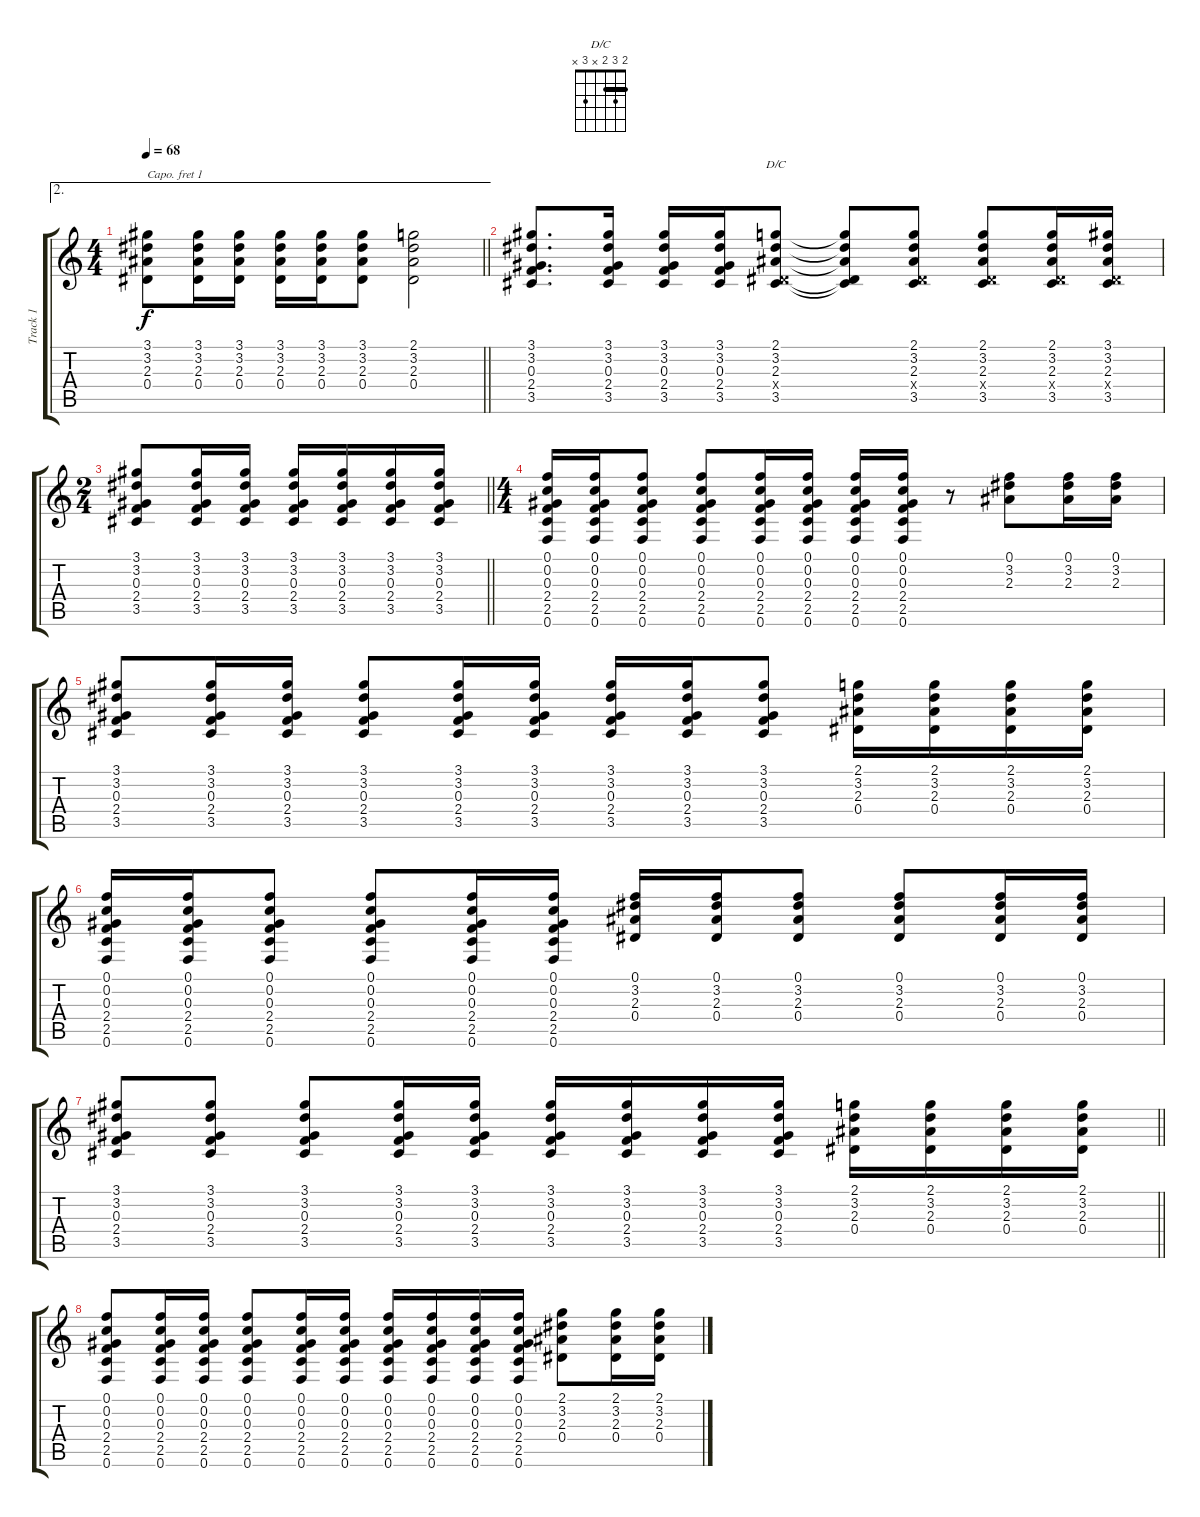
\track ("Track 1" "Track 1") {instrument acousticguitarsteel}
\staff {score tabs}
\capo 1
\tuning (E4 B3 G3 D3 A2 E2) {hide}
\chord ("D/C" 2 3 2 x 3 x) {barre 2}
\ae 2
\ts (4 4)
\tempo 68
\clef g2
\barLineRight lightlight
\ks c
(3.1 3.2 2.3 0.4).8{dy f} (3.1 3.2 2.3 0.4).16 (3.1 3.2 2.3 0.4).16 (3.1 3.2 2.3 0.4).16 (3.1 3.2 2.3 0.4).16 (3.1 3.2 2.3 0.4).8 (2.1 3.2 2.3 0.4).2 |
(3.1 3.2 0.3 2.4 3.5).8{d} (3.1 3.2 0.3 2.4 3.5).16 (3.1 3.2 0.3 2.4 3.5).16 (3.1 3.2 0.3 2.4 3.5).16 (2.1 3.2 2.3 0.4{x} 3.5).8{ch "D/C"} (2.1{t} 3.2{t} 2.3{t} 0.4{t} 3.5{t}).8 (2.1 3.2 2.3 0.4{x} 3.5).8 (2.1 3.2 2.3 0.4{x} 3.5).8 (2.1 3.2 2.3 0.4{x} 3.5).16 (3.1 3.2 2.3 0.4{x} 3.5).16 |
\ts (2 4)
\barLineRight lightlight
(3.1 3.2 0.3 2.4 3.5).8 (3.1 3.2 0.3 2.4 3.5).16 (3.1 3.2 0.3 2.4 3.5).16 (3.1 3.2 0.3 2.4 3.5).16 (3.1 3.2 0.3 2.4 3.5).16 (3.1 3.2 0.3 2.4 3.5).16 (3.1 3.2 0.3 2.4 3.5).16 |
\ts (4 4)
(0.1 0.2 0.3 2.4 2.5 0.6).16 (0.1 0.2 0.3 2.4 2.5 0.6).16 (0.1 0.2 0.3 2.4 2.5 0.6).8 (0.1 0.2 0.3 2.4 2.5 0.6).8 (0.1 0.2 0.3 2.4 2.5 0.6).16 (0.1 0.2 0.3 2.4 2.5 0.6).16 (0.1 0.2 0.3 2.4 2.5 0.6).16 (0.1 0.2 0.3 2.4 2.5 0.6).16 r.8 (0.1 3.2 2.3).8 (0.1 3.2 2.3).16 (0.1 3.2 2.3).16 |
(3.1 3.2 0.3 2.4 3.5).8 (3.1 3.2 0.3 2.4 3.5).16 (3.1 3.2 0.3 2.4 3.5).16 (3.1 3.2 0.3 2.4 3.5).8 (3.1 3.2 0.3 2.4 3.5).16 (3.1 3.2 0.3 2.4 3.5).16 (3.1 3.2 0.3 2.4 3.5).16 (3.1 3.2 0.3 2.4 3.5).16 (3.1 3.2 0.3 2.4 3.5).8 (2.1 3.2 2.3 0.4).16 (2.1 3.2 2.3 0.4).16 (2.1 3.2 2.3 0.4).16 (2.1 3.2 2.3 0.4).16 |
(0.1 0.2 0.3 2.4 2.5 0.6).16 (0.1 0.2 0.3 2.4 2.5 0.6).16 (0.1 0.2 0.3 2.4 2.5 0.6).8 (0.1 0.2 0.3 2.4 2.5 0.6).8 (0.1 0.2 0.3 2.4 2.5 0.6).16 (0.1 0.2 0.3 2.4 2.5 0.6).16 (0.1 3.2 2.3 0.4).16 (0.1 3.2 2.3 0.4).16 (0.1 3.2 2.3 0.4).8 (0.1 3.2 2.3 0.4).8 (0.1 3.2 2.3 0.4).16 (0.1 3.2 2.3 0.4).16 |
\barLineRight lightlight
(3.1 3.2 0.3 2.4 3.5).8 (3.1 3.2 0.3 2.4 3.5).8 (3.1 3.2 0.3 2.4 3.5).8 (3.1 3.2 0.3 2.4 3.5).16 (3.1 3.2 0.3 2.4 3.5).16 (3.1 3.2 0.3 2.4 3.5).16 (3.1 3.2 0.3 2.4 3.5).16 (3.1 3.2 0.3 2.4 3.5).16 (3.1 3.2 0.3 2.4 3.5).16 (2.1 3.2 2.3 0.4).16 (2.1 3.2 2.3 0.4).16 (2.1 3.2 2.3 0.4).16 (2.1 3.2 2.3 0.4).16 |
(0.1 0.2 0.3 2.4 2.5 0.6).8 (0.1 0.2 0.3 2.4 2.5 0.6).16 (0.1 0.2 0.3 2.4 2.5 0.6).16 (0.1 0.2 0.3 2.4 2.5 0.6).8 (0.1 0.2 0.3 2.4 2.5 0.6).16 (0.1 0.2 0.3 2.4 2.5 0.6).16 (0.1 0.2 0.3 2.4 2.5 0.6).16 (0.1 0.2 0.3 2.4 2.5 0.6).16 (0.1 0.2 0.3 2.4 2.5 0.6).16 (0.1 0.2 0.3 2.4 2.5 0.6).16 (2.1 3.2 2.3 0.4).8 (2.1 3.2 2.3 0.4).16 (2.1 3.2 2.3 0.4).16
